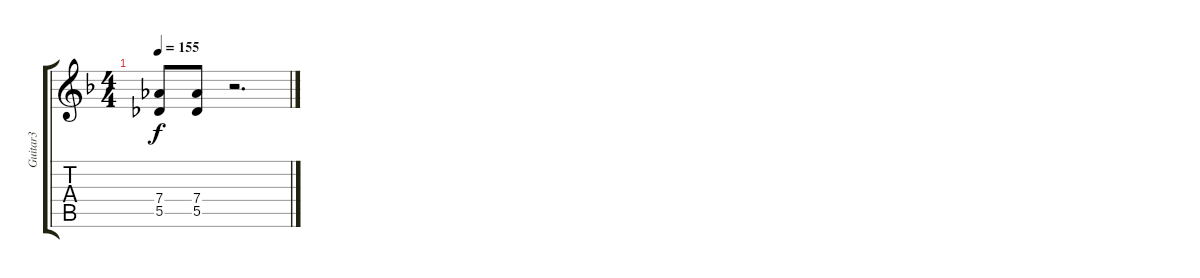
\track ("Guitar3" "Guitar3") {instrument distortionguitar}
\staff {score tabs}
\tuning (Eb4 Bb3 Gb3 Db3 Ab2 Eb2) {hide}
\ts (4 4)
\tempo 155
\clef g2
\ks dminor
(7.4 5.5).8{dy f} (7.4 5.5).8 r.2{d}
